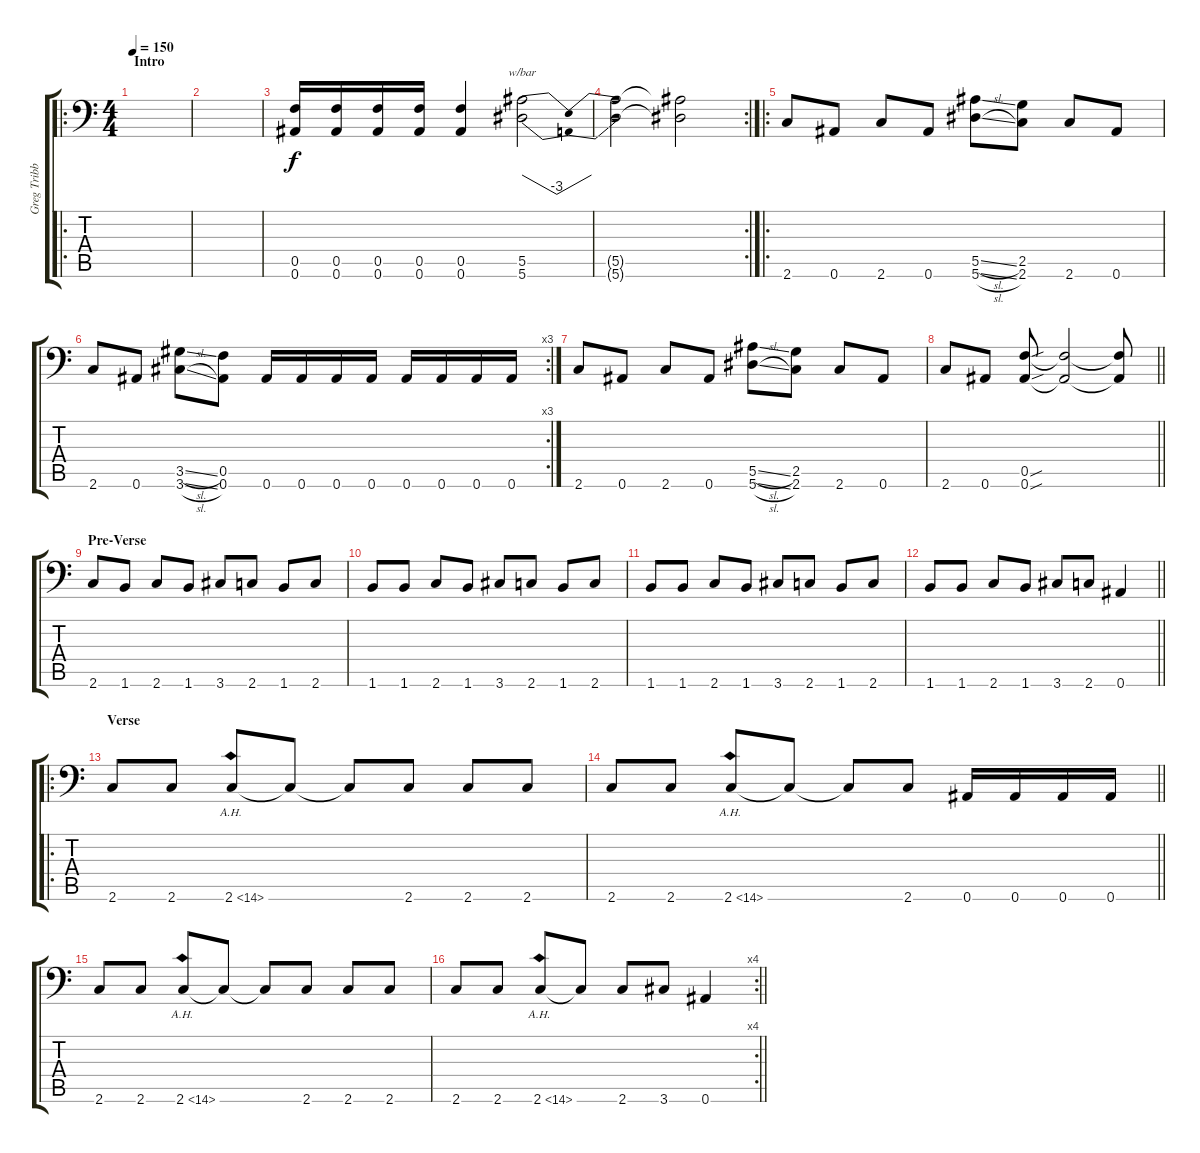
\track ("Greg Tribbett" "Greg Tribb") {instrument overdrivenguitar}
\staff {score tabs}
\tuning (C4 G3 Eb3 Bb2 F2 Bb1) {hide}
\ro
\ts (4 4)
\section ("" "Intro")
\tempo 150
\clef f4
\ks c
|
|
(0.5 0.6).16 (0.5 0.6).16 (0.5 0.6).16 (0.5 0.6).16 (0.5 0.6).4 (5.5 5.6).2{tbe (dip default 0 0 30 -12 60 0)} |
\rc 2
(5.5{t} 5.6{t}).2 (5.5{t} 5.6{t}).2 |
\ro
2.6.8 0.6.8 2.6.8 0.6.8 (5.5{sl} 5.6{sl}).8 (2.5 2.6).8 2.6.8 0.6.8 |
\rc 3
2.6.8 0.6.8 (3.5{sl} 3.6{sl}).8 (0.5 0.6).8 0.6.16 0.6.16 0.6.16 0.6.16 0.6.16 0.6.16 0.6.16 0.6.16 |
2.6.8 0.6.8 2.6.8 0.6.8 (5.5{sl} 5.6{sl}).8 (2.5 2.6).8 2.6.8 0.6.8 |
\barLineRight lightlight
2.6.8 0.6.8 (0.5{sou} 0.6{sou}).8 (0.5{t} 0.6{t}).2 (0.5{t} 0.6{t}).8 |
\section ("" "Pre-Verse")
2.6.8 1.6.8 2.6.8 1.6.8 3.6.8 2.6.8 1.6.8 2.6.8 |
1.6.8 1.6.8 2.6.8 1.6.8 3.6.8 2.6.8 1.6.8 2.6.8 |
1.6.8 1.6.8 2.6.8 1.6.8 3.6.8 2.6.8 1.6.8 2.6.8 |
\barLineRight lightlight
1.6.8 1.6.8 2.6.8 1.6.8 3.6.8 2.6.8 0.6.4 |
\ro
\section ("" "Verse")
2.6.8 2.6.8 2.6{ah 12}.8 2.6{t}.8 2.6{t}.8 2.6.8 2.6.8 2.6.8 |
\barLineRight lightlight
2.6.8 2.6.8 2.6{ah 12}.8 2.6{t}.8 2.6{t}.8 2.6.8 0.6.16 0.6.16 0.6.16 0.6.16 |
2.6.8 2.6.8 2.6{ah 12}.8 2.6{t}.8 2.6{t}.8 2.6.8 2.6.8 2.6.8 |
\rc 4
\barLineRight lightlight
2.6.8 2.6.8 2.6{ah 12}.8 2.6{t}.8 2.6.8 3.6.8 0.6.4
